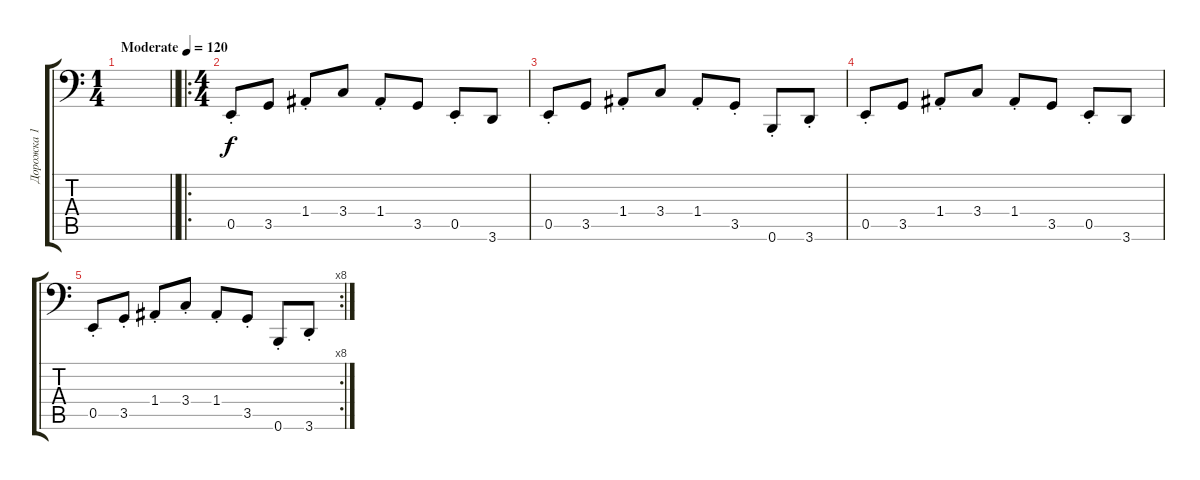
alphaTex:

\track ("Дорожка 1" "Дорожка 1") {instrument electricbasspick}
\staff {score tabs}
\tuning (B2 Gb2 D2 A1 E1 B0) {hide}
\ts (1 4)
\tempo (120 "Moderate")
\clef f4
\barLineRight lightlight
\ks c
|
\ro
\ts (4 4)
0.5{st}.8 3.5.8 1.4{st}.8 3.4.8 1.4{st}.8 3.5.8 0.5{st}.8 3.6.8 |
0.5{st}.8 3.5.8 1.4{st}.8 3.4.8 1.4{st}.8 3.5{st}.8 0.6{st}.8 3.6{st}.8 |
0.5{st}.8 3.5.8 1.4{st}.8 3.4.8 1.4{st}.8 3.5.8 0.5{st}.8 3.6.8 |
\rc 8
0.5{st}.8 3.5{st}.8 1.4{st}.8 3.4{st}.8 1.4{st}.8 3.5{st}.8 0.6{st}.8 3.6{st}.8
